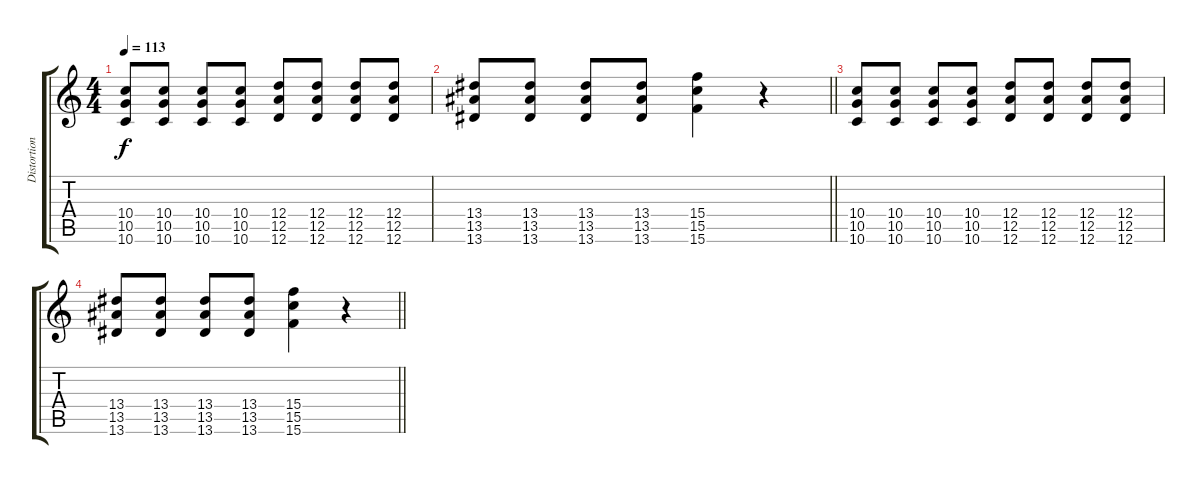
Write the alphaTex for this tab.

\track ("Distortion (Dub)" "Distortion") {instrument electricguitarmuted}
\staff {score tabs}
\tuning (E4 B3 G3 D3 A2 D2) {hide}
\ts (4 4)
\tempo 113
\clef g2
\ks c
(10.4 10.5 10.6).8{dy f} (10.4 10.5 10.6).8 (10.4 10.5 10.6).8 (10.4 10.5 10.6).8 (12.4 12.5 12.6).8 (12.4 12.5 12.6).8 (12.4 12.5 12.6).8 (12.4 12.5 12.6).8 |
\barLineRight lightlight
(13.4 13.5 13.6).8 (13.4 13.5 13.6).8 (13.4 13.5 13.6).8 (13.4 13.5 13.6).8 (15.4 15.5 15.6).4 r.4 |
(10.4 10.5 10.6).8 (10.4 10.5 10.6).8 (10.4 10.5 10.6).8 (10.4 10.5 10.6).8 (12.4 12.5 12.6).8 (12.4 12.5 12.6).8 (12.4 12.5 12.6).8 (12.4 12.5 12.6).8 |
\barLineRight lightlight
(13.4 13.5 13.6).8 (13.4 13.5 13.6).8 (13.4 13.5 13.6).8 (13.4 13.5 13.6).8 (15.4 15.5 15.6).4 r.4
